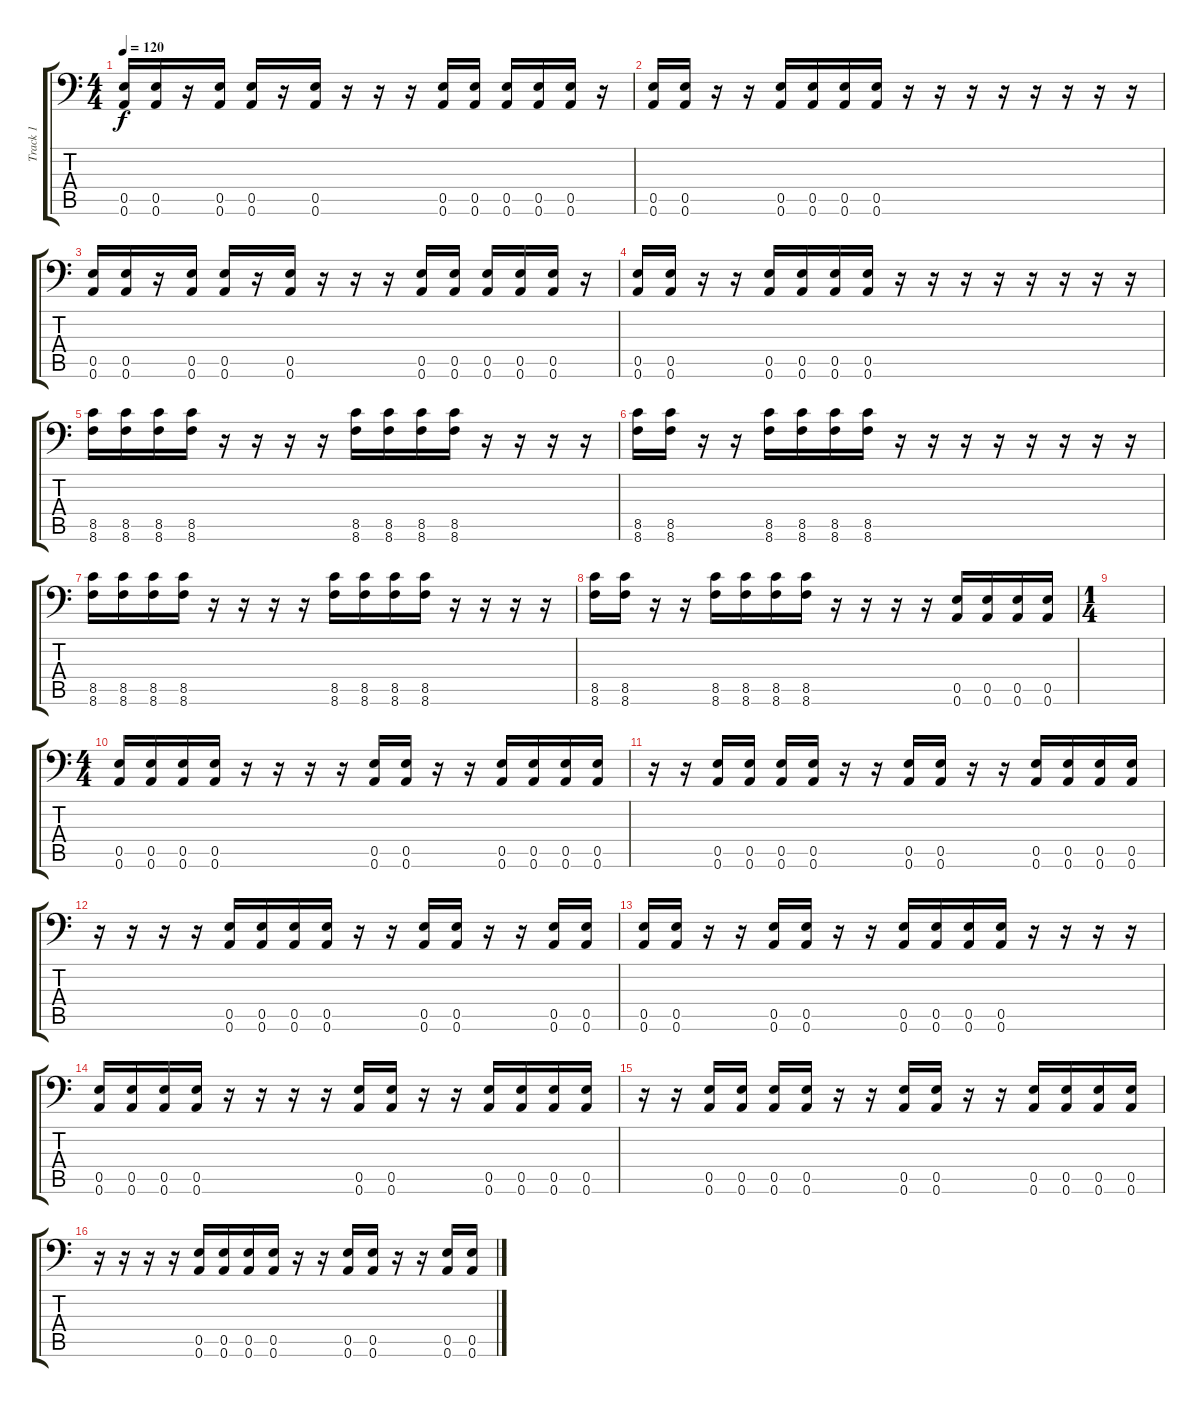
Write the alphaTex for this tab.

\track ("Track 1" "Track 1") {instrument distortionguitar}
\staff {score tabs}
\tuning (B3 Gb3 D3 A2 E2 A1) {hide}
\ts (4 4)
\tempo 120
\clef f4
\ks c
(0.5 0.6).16{dy f} (0.5 0.6).16 r.16 (0.5 0.6).16 (0.5 0.6).16 r.16 (0.5 0.6).16 r.16 r.16 r.16 (0.5 0.6).16 (0.5 0.6).16 (0.5 0.6).16 (0.5 0.6).16 (0.5 0.6).16 r.16 |
(0.5 0.6).16 (0.5 0.6).16 r.16 r.16 (0.5 0.6).16 (0.5 0.6).16 (0.5 0.6).16 (0.5 0.6).16 r.16 r.16 r.16 r.16 r.16 r.16 r.16 r.16 |
(0.5 0.6).16 (0.5 0.6).16 r.16 (0.5 0.6).16 (0.5 0.6).16 r.16 (0.5 0.6).16 r.16 r.16 r.16 (0.5 0.6).16 (0.5 0.6).16 (0.5 0.6).16 (0.5 0.6).16 (0.5 0.6).16 r.16 |
(0.5 0.6).16 (0.5 0.6).16 r.16 r.16 (0.5 0.6).16 (0.5 0.6).16 (0.5 0.6).16 (0.5 0.6).16 r.16 r.16 r.16 r.16 r.16 r.16 r.16 r.16 |
(8.5 8.6).16 (8.5 8.6).16 (8.5 8.6).16 (8.5 8.6).16 r.16 r.16 r.16 r.16 (8.5 8.6).16 (8.5 8.6).16 (8.5 8.6).16 (8.5 8.6).16 r.16 r.16 r.16 r.16 |
(8.5 8.6).16 (8.5 8.6).16 r.16 r.16 (8.5 8.6).16 (8.5 8.6).16 (8.5 8.6).16 (8.5 8.6).16 r.16 r.16 r.16 r.16 r.16 r.16 r.16 r.16 |
(8.5 8.6).16 (8.5 8.6).16 (8.5 8.6).16 (8.5 8.6).16 r.16 r.16 r.16 r.16 (8.5 8.6).16 (8.5 8.6).16 (8.5 8.6).16 (8.5 8.6).16 r.16 r.16 r.16 r.16 |
(8.5 8.6).16 (8.5 8.6).16 r.16 r.16 (8.5 8.6).16 (8.5 8.6).16 (8.5 8.6).16 (8.5 8.6).16 r.16 r.16 r.16 r.16 (0.5 0.6).16 (0.5 0.6).16 (0.5 0.6).16 (0.5 0.6).16 |
\ts (1 4)
|
\ts (4 4)
(0.5 0.6).16 (0.5 0.6).16 (0.5 0.6).16 (0.5 0.6).16 r.16 r.16 r.16 r.16 (0.5 0.6).16 (0.5 0.6).16 r.16 r.16 (0.5 0.6).16 (0.5 0.6).16 (0.5 0.6).16 (0.5 0.6).16 |
r.16 r.16 (0.5 0.6).16 (0.5 0.6).16 (0.5 0.6).16 (0.5 0.6).16 r.16 r.16 (0.5 0.6).16 (0.5 0.6).16 r.16 r.16 (0.5 0.6).16 (0.5 0.6).16 (0.5 0.6).16 (0.5 0.6).16 |
r.16 r.16 r.16 r.16 (0.5 0.6).16 (0.5 0.6).16 (0.5 0.6).16 (0.5 0.6).16 r.16 r.16 (0.5 0.6).16 (0.5 0.6).16 r.16 r.16 (0.5 0.6).16 (0.5 0.6).16 |
(0.5 0.6).16 (0.5 0.6).16 r.16 r.16 (0.5 0.6).16 (0.5 0.6).16 r.16 r.16 (0.5 0.6).16 (0.5 0.6).16 (0.5 0.6).16 (0.5 0.6).16 r.16 r.16 r.16 r.16 |
(0.5 0.6).16 (0.5 0.6).16 (0.5 0.6).16 (0.5 0.6).16 r.16 r.16 r.16 r.16 (0.5 0.6).16 (0.5 0.6).16 r.16 r.16 (0.5 0.6).16 (0.5 0.6).16 (0.5 0.6).16 (0.5 0.6).16 |
r.16 r.16 (0.5 0.6).16 (0.5 0.6).16 (0.5 0.6).16 (0.5 0.6).16 r.16 r.16 (0.5 0.6).16 (0.5 0.6).16 r.16 r.16 (0.5 0.6).16 (0.5 0.6).16 (0.5 0.6).16 (0.5 0.6).16 |
r.16 r.16 r.16 r.16 (0.5 0.6).16 (0.5 0.6).16 (0.5 0.6).16 (0.5 0.6).16 r.16 r.16 (0.5 0.6).16 (0.5 0.6).16 r.16 r.16 (0.5 0.6).16 (0.5 0.6).16
